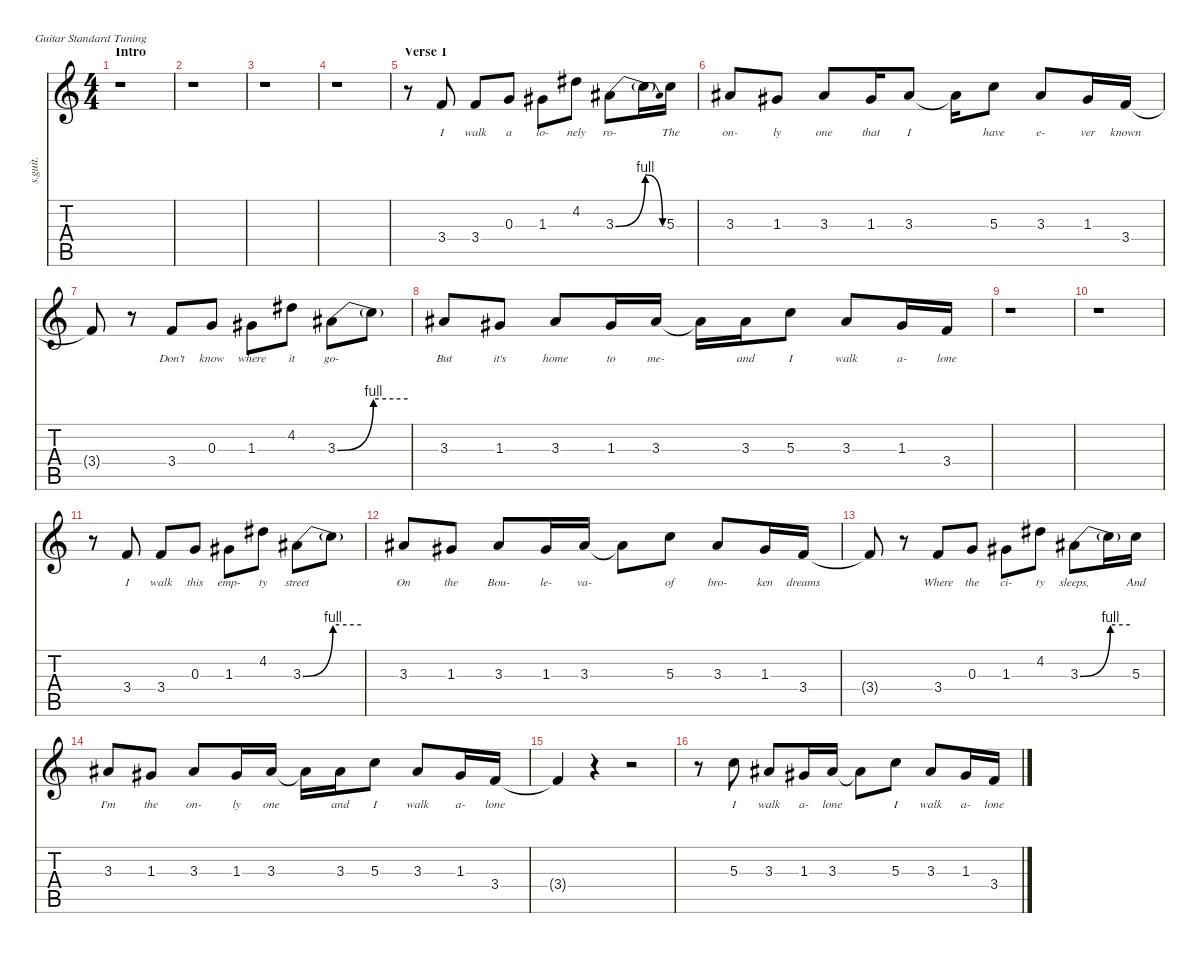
\defaultSystemsLayout 4
\hideDynamics
\bracketExtendMode nobrackets
\track ("Billie Joe Armstrong - Vocals" "s.guit.") {instrument clarinet}
\staff {score tabs}
\tuning (E4 B3 G3 D3 A2 E2)
\displaytranspose 12
\ts (4 4)
\beaming (8 2 2 2 2)
\section ("" "Intro")
\tempo (84 hide)
\clef g2
\ks c
r.1{dy f instrument clarinet} |
r.1 |
r.1 |
r.1 |
\section ("" "Verse 1")
r.8 3.4.8{lyrics (0 "I") lyrics (1 "") lyrics (2 "") lyrics (3 "") lyrics (4 "")} 3.4.8{lyrics (0 "walk") lyrics (1 "") lyrics (2 "") lyrics (3 "") lyrics (4 "")} 0.3.8{lyrics (0 "a") lyrics (1 "") lyrics (2 "") lyrics (3 "") lyrics (4 "")} 1.3{acc #}.8{lyrics (0 "lo-") lyrics (1 "") lyrics (2 "") lyrics (3 "") lyrics (4 "")} 4.2{acc #}.8{lyrics (0 "nely") lyrics (1 "") lyrics (2 "") lyrics (3 "") lyrics (4 "")} 3.3{be (bend 0 0 15 4) acc #}.8{lyrics (0 "ro-") lyrics (1 "") lyrics (2 "") lyrics (3 "") lyrics (4 "")} 3.3{be (release 0 4 30 0) t}.16{lyrics (0 "") lyrics (1 "") lyrics (2 "") lyrics (3 "") lyrics (4 "")} 5.3.16{lyrics (0 "The") lyrics (1 "") lyrics (2 "") lyrics (3 "") lyrics (4 "")} |
3.3{acc #}.8{lyrics (0 "on-") lyrics (1 "") lyrics (2 "") lyrics (3 "") lyrics (4 "")} 1.3{acc #}.8{lyrics (0 "ly") lyrics (1 "") lyrics (2 "") lyrics (3 "") lyrics (4 "")} 3.3{acc #}.8{lyrics (0 "one") lyrics (1 "") lyrics (2 "") lyrics (3 "") lyrics (4 "")} 1.3{acc #}.16{lyrics (0 "that") lyrics (1 "") lyrics (2 "") lyrics (3 "") lyrics (4 "")} 3.3{acc #}.8{lyrics (0 "I") lyrics (1 "") lyrics (2 "") lyrics (3 "") lyrics (4 "")} 3.3{t acc #}.16{lyrics (0 "") lyrics (1 "") lyrics (2 "") lyrics (3 "") lyrics (4 "")} 5.3.8{lyrics (0 "have") lyrics (1 "") lyrics (2 "") lyrics (3 "") lyrics (4 "")} 3.3{acc #}.8{lyrics (0 "e-") lyrics (1 "") lyrics (2 "") lyrics (3 "") lyrics (4 "")} 1.3{acc #}.16{lyrics (0 "ver") lyrics (1 "") lyrics (2 "") lyrics (3 "") lyrics (4 "")} 3.4.16{lyrics (0 "known") lyrics (1 "") lyrics (2 "") lyrics (3 "") lyrics (4 "")} |
3.4{t}.8{lyrics (0 "") lyrics (1 "") lyrics (2 "") lyrics (3 "") lyrics (4 "")} r.8 3.4.8{lyrics (0 "Don't") lyrics (1 "") lyrics (2 "") lyrics (3 "") lyrics (4 "")} 0.3.8{lyrics (0 "know") lyrics (1 "") lyrics (2 "") lyrics (3 "") lyrics (4 "")} 1.3{acc #}.8{lyrics (0 "where") lyrics (1 "") lyrics (2 "") lyrics (3 "") lyrics (4 "")} 4.2{acc #}.8{lyrics (0 "it") lyrics (1 "") lyrics (2 "") lyrics (3 "") lyrics (4 "")} 3.3{be (bend 0 0 15 4) acc #}.8{lyrics (0 "go-") lyrics (1 "") lyrics (2 "") lyrics (3 "") lyrics (4 "")} 3.3{be (hold 0 4 60 4) t}.8{lyrics (0 "") lyrics (1 "") lyrics (2 "") lyrics (3 "") lyrics (4 "")} |
3.3{acc #}.8{lyrics (0 "But") lyrics (1 "") lyrics (2 "") lyrics (3 "") lyrics (4 "")} 1.3{acc #}.8{lyrics (0 "it's") lyrics (1 "") lyrics (2 "") lyrics (3 "") lyrics (4 "")} 3.3{acc #}.8{lyrics (0 "home") lyrics (1 "") lyrics (2 "") lyrics (3 "") lyrics (4 "")} 1.3{acc #}.16{lyrics (0 "to") lyrics (1 "") lyrics (2 "") lyrics (3 "") lyrics (4 "")} 3.3{acc #}.16{lyrics (0 "me-") lyrics (1 "") lyrics (2 "") lyrics (3 "") lyrics (4 "")} 3.3{t acc #}.16{lyrics (0 "") lyrics (1 "") lyrics (2 "") lyrics (3 "") lyrics (4 "")} 3.3{acc #}.16{lyrics (0 "and") lyrics (1 "") lyrics (2 "") lyrics (3 "") lyrics (4 "")} 5.3.8{lyrics (0 "I") lyrics (1 "") lyrics (2 "") lyrics (3 "") lyrics (4 "")} 3.3{acc #}.8{lyrics (0 "walk") lyrics (1 "") lyrics (2 "") lyrics (3 "") lyrics (4 "")} 1.3{acc #}.16{lyrics (0 "a-") lyrics (1 "") lyrics (2 "") lyrics (3 "") lyrics (4 "")} 3.4.16{lyrics (0 "lone") lyrics (1 "") lyrics (2 "") lyrics (3 "") lyrics (4 "")} |
r.1 |
r.1 |
r.8 3.4.8{lyrics (0 "I") lyrics (1 "") lyrics (2 "") lyrics (3 "") lyrics (4 "")} 3.4.8{lyrics (0 "walk") lyrics (1 "") lyrics (2 "") lyrics (3 "") lyrics (4 "")} 0.3.8{lyrics (0 "this") lyrics (1 "") lyrics (2 "") lyrics (3 "") lyrics (4 "")} 1.3{acc #}.8{lyrics (0 "emp-") lyrics (1 "") lyrics (2 "") lyrics (3 "") lyrics (4 "") dy mf} 4.2{acc #}.8{lyrics (0 "ty") lyrics (1 "") lyrics (2 "") lyrics (3 "") lyrics (4 "") dy f} 3.3{be (bend 0 0 15 4) acc #}.8{lyrics (0 "street") lyrics (1 "") lyrics (2 "") lyrics (3 "") lyrics (4 "")} 3.3{be (hold 0 4 60 4) t}.8{lyrics (0 "") lyrics (1 "") lyrics (2 "") lyrics (3 "") lyrics (4 "")} |
3.3{acc #}.8{lyrics (0 "On") lyrics (1 "") lyrics (2 "") lyrics (3 "") lyrics (4 "") dy mf} 1.3{acc #}.8{lyrics (0 "the") lyrics (1 "") lyrics (2 "") lyrics (3 "") lyrics (4 "") dy f} 3.3{acc #}.8{lyrics (0 "Bou-") lyrics (1 "") lyrics (2 "") lyrics (3 "") lyrics (4 "")} 1.3{acc #}.16{lyrics (0 "le-") lyrics (1 "") lyrics (2 "") lyrics (3 "") lyrics (4 "")} 3.3{acc #}.16{lyrics (0 "va-") lyrics (1 "") lyrics (2 "") lyrics (3 "") lyrics (4 "")} 3.3{t acc #}.8{lyrics (0 "") lyrics (1 "") lyrics (2 "") lyrics (3 "") lyrics (4 "")} 5.3.8{lyrics (0 "of") lyrics (1 "") lyrics (2 "") lyrics (3 "") lyrics (4 "")} 3.3{acc #}.8{lyrics (0 "bro-") lyrics (1 "") lyrics (2 "") lyrics (3 "") lyrics (4 "")} 1.3{acc #}.16{lyrics (0 "ken") lyrics (1 "") lyrics (2 "") lyrics (3 "") lyrics (4 "")} 3.4.16{lyrics (0 "dreams") lyrics (1 "") lyrics (2 "") lyrics (3 "") lyrics (4 "")} |
3.4{t}.8{lyrics (0 "") lyrics (1 "") lyrics (2 "") lyrics (3 "") lyrics (4 "")} r.8 3.4.8{lyrics (0 "Where") lyrics (1 "") lyrics (2 "") lyrics (3 "") lyrics (4 "")} 0.3.8{lyrics (0 "the") lyrics (1 "") lyrics (2 "") lyrics (3 "") lyrics (4 "")} 1.3{acc #}.8{lyrics (0 "ci-") lyrics (1 "") lyrics (2 "") lyrics (3 "") lyrics (4 "")} 4.2{acc #}.8{lyrics (0 "ty") lyrics (1 "") lyrics (2 "") lyrics (3 "") lyrics (4 "")} 3.3{be (bend 0 0 15 4) acc #}.8{lyrics (0 "sleeps,") lyrics (1 "") lyrics (2 "") lyrics (3 "") lyrics (4 "")} 3.3{be (hold 0 4 60 4) t}.16{lyrics (0 "") lyrics (1 "") lyrics (2 "") lyrics (3 "") lyrics (4 "")} 5.3.16{lyrics (0 "And") lyrics (1 "") lyrics (2 "") lyrics (3 "") lyrics (4 "")} |
3.3{acc #}.8{lyrics (0 "I'm") lyrics (1 "") lyrics (2 "") lyrics (3 "") lyrics (4 "")} 1.3{acc #}.8{lyrics (0 "the") lyrics (1 "") lyrics (2 "") lyrics (3 "") lyrics (4 "")} 3.3{acc #}.8{lyrics (0 "on-") lyrics (1 "") lyrics (2 "") lyrics (3 "") lyrics (4 "")} 1.3{acc #}.16{lyrics (0 "ly") lyrics (1 "") lyrics (2 "") lyrics (3 "") lyrics (4 "")} 3.3{acc #}.16{lyrics (0 "one") lyrics (1 "") lyrics (2 "") lyrics (3 "") lyrics (4 "")} 3.3{t acc #}.16{lyrics (0 "") lyrics (1 "") lyrics (2 "") lyrics (3 "") lyrics (4 "")} 3.3{acc #}.16{lyrics (0 "and") lyrics (1 "") lyrics (2 "") lyrics (3 "") lyrics (4 "")} 5.3.8{lyrics (0 "I") lyrics (1 "") lyrics (2 "") lyrics (3 "") lyrics (4 "")} 3.3{acc #}.8{lyrics (0 "walk") lyrics (1 "") lyrics (2 "") lyrics (3 "") lyrics (4 "")} 1.3{acc #}.16{lyrics (0 "a-") lyrics (1 "") lyrics (2 "") lyrics (3 "") lyrics (4 "")} 3.4.16{lyrics (0 "lone") lyrics (1 "") lyrics (2 "") lyrics (3 "") lyrics (4 "")} |
3.4{t}.4{lyrics (0 "") lyrics (1 "") lyrics (2 "") lyrics (3 "") lyrics (4 "")} r.4 r.2 |
r.8 5.3.8{lyrics (0 "I") lyrics (1 "") lyrics (2 "") lyrics (3 "") lyrics (4 "")} 3.3{acc #}.8{lyrics (0 "walk") lyrics (1 "") lyrics (2 "") lyrics (3 "") lyrics (4 "")} 1.3{acc #}.16{lyrics (0 "a-") lyrics (1 "") lyrics (2 "") lyrics (3 "") lyrics (4 "")} 3.3{acc #}.16{lyrics (0 "lone") lyrics (1 "") lyrics (2 "") lyrics (3 "") lyrics (4 "")} 3.3{t acc #}.8{lyrics (0 "") lyrics (1 "") lyrics (2 "") lyrics (3 "") lyrics (4 "") dy mf} 5.3.8{lyrics (0 "I") lyrics (1 "") lyrics (2 "") lyrics (3 "") lyrics (4 "") dy f} 3.3{acc #}.8{lyrics (0 "walk") lyrics (1 "") lyrics (2 "") lyrics (3 "") lyrics (4 "")} 1.3{acc #}.16{lyrics (0 "a-") lyrics (1 "") lyrics (2 "") lyrics (3 "") lyrics (4 "")} 3.4.16{lyrics (0 "lone") lyrics (1 "") lyrics (2 "") lyrics (3 "") lyrics (4 "")}
